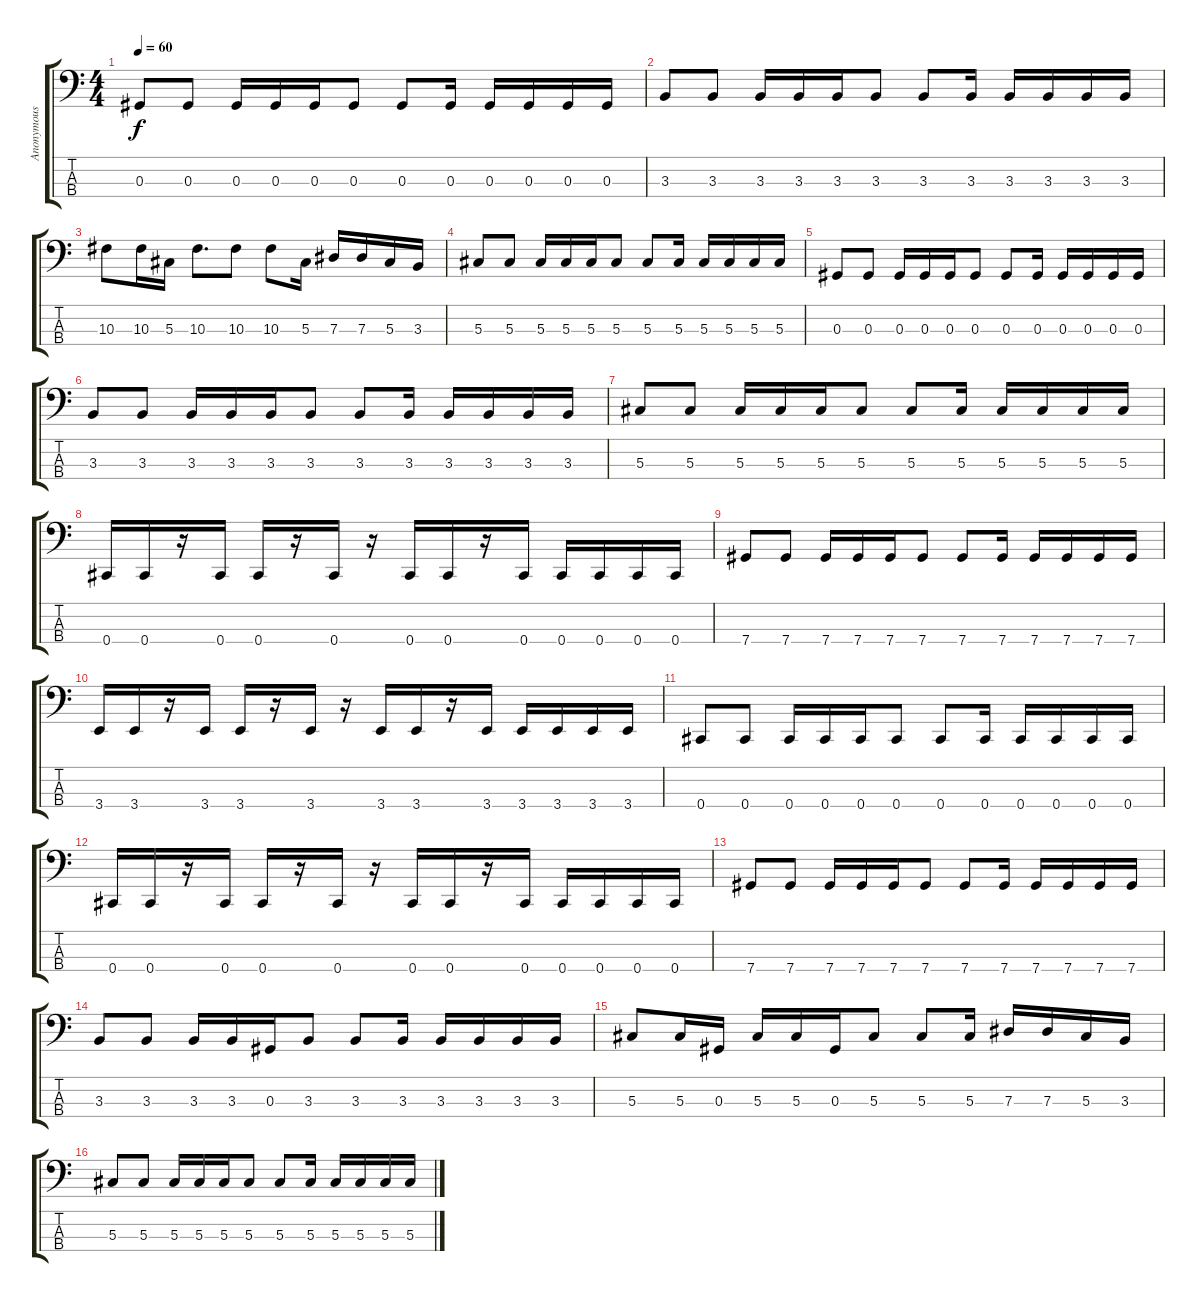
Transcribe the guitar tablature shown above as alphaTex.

\track ("Anonymous" "Anonymous") {instrument synthbass1}
\staff {score tabs}
\tuning (Gb2 Db2 Ab1 Db1) {hide}
\ts (4 4)
\tempo 60
\clef f4
\ks c
0.3.8{dy f} 0.3.8 0.3.16 0.3.16 0.3.16 0.3.8 0.3.8 0.3.16 0.3.16 0.3.16 0.3.16 0.3.16 |
3.3.8 3.3.8 3.3.16 3.3.16 3.3.16 3.3.8 3.3.8 3.3.16 3.3.16 3.3.16 3.3.16 3.3.16 |
10.3.8{instrument electricbassfinger} 10.3.16 5.3.16 10.3.8{d} 10.3.8 10.3.8 5.3.16 7.3.16 7.3.16 5.3.16 3.3.16 |
5.3.8{instrument electricbassfinger} 5.3.8 5.3.16 5.3.16 5.3.16 5.3.8 5.3.8 5.3.16 5.3.16 5.3.16 5.3.16 5.3.16 |
0.3.8 0.3.8 0.3.16 0.3.16 0.3.16 0.3.8 0.3.8 0.3.16 0.3.16 0.3.16 0.3.16 0.3.16 |
3.3.8 3.3.8 3.3.16 3.3.16 3.3.16 3.3.8 3.3.8 3.3.16 3.3.16 3.3.16 3.3.16 3.3.16 |
5.3.8{instrument electricbassfinger} 5.3.8 5.3.16 5.3.16 5.3.16 5.3.8 5.3.8 5.3.16 5.3.16 5.3.16 5.3.16 5.3.16 |
0.4.16 0.4.16 r.16 0.4.16 0.4.16 r.16 0.4.16 r.16 0.4.16 0.4.16 r.16 0.4.16 0.4.16 0.4.16 0.4.16 0.4.16 |
7.4.8 7.4.8 7.4.16 7.4.16 7.4.16 7.4.8 7.4.8 7.4.16 7.4.16 7.4.16 7.4.16 7.4.16 |
3.4.16 3.4.16 r.16 3.4.16 3.4.16 r.16 3.4.16 r.16 3.4.16 3.4.16 r.16 3.4.16 3.4.16 3.4.16 3.4.16 3.4.16 |
0.4.8 0.4.8 0.4.16 0.4.16 0.4.16 0.4.8 0.4.8 0.4.16 0.4.16 0.4.16 0.4.16 0.4.16 |
0.4.16 0.4.16 r.16 0.4.16 0.4.16 r.16 0.4.16 r.16 0.4.16 0.4.16 r.16 0.4.16 0.4.16 0.4.16 0.4.16 0.4.16 |
7.4.8 7.4.8 7.4.16 7.4.16 7.4.16 7.4.8 7.4.8 7.4.16 7.4.16 7.4.16 7.4.16 7.4.16 |
3.3.8 3.3.8 3.3.16 3.3.16 0.3.16 3.3.8 3.3.8 3.3.16 3.3.16 3.3.16 3.3.16 3.3.16 |
5.3.8{instrument electricbassfinger} 5.3.16 0.3.16 5.3.16 5.3.16 0.3.16 5.3.8 5.3.8 5.3.16 7.3.16 7.3.16 5.3.16 3.3.16 |
5.3.8{instrument electricbassfinger} 5.3.8 5.3.16 5.3.16 5.3.16 5.3.8 5.3.8 5.3.16 5.3.16 5.3.16 5.3.16 5.3.16
